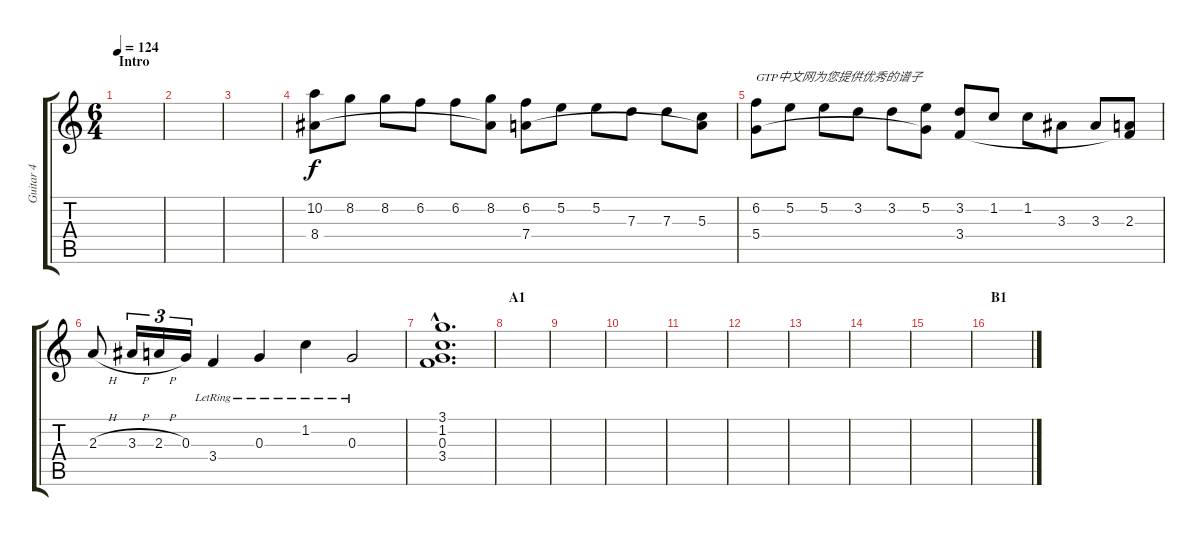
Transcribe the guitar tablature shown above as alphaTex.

\track ("Guitar 4" "Guitar 4") {instrument acousticguitarsteel}
\staff {score tabs}
\tuning (E4 B3 G3 D3 A2 E2) {hide}
\ts (6 4)
\section ("" "Intro")
\tempo 124
\clef g2
\ks c
|
|
|
(10.2 8.4).8 8.2.8 8.2.8 6.2.8 6.2.8 (8.2 8.4{t}).8 (6.2 7.4).8 5.2.8 5.2.8 7.3.8 7.3.8 (5.3 7.4{t}).8 |
(6.2 5.4).8{txt "GTP中文网为您提供优秀的谱子"} 5.2.8 5.2.8 3.2.8 3.2.8 (5.2 5.4{t}).8 (3.2 3.4).8 1.2.8 1.2.8 3.3.8 3.3.8 (2.3 3.4{t}).8 |
2.3{h}.8 3.3{h}.16{tu (3 2)} 2.3{h}.16{tu (3 2)} 0.3.16{tu (3 2)} 3.4{lr}.4 0.3{lr}.4 1.2{lr}.4 0.3{lr}.2 |
(3.1{hac} 1.2{hac} 0.3{hac} 3.4{hac}).1{d} |
\section ("" "A1")
|
|
|
|
|
|
|
|
\section ("" "B1")
